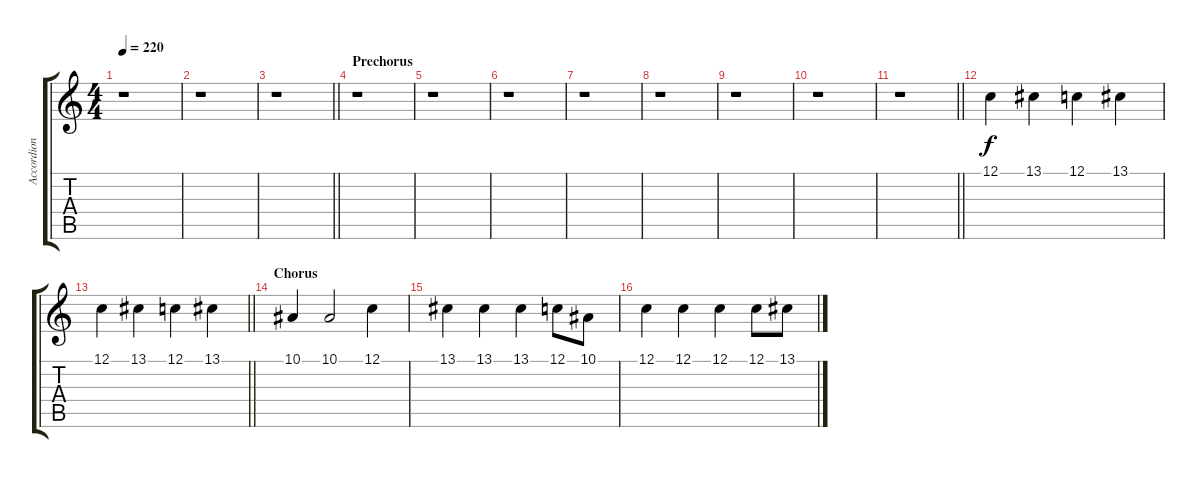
\track ("Accordion RH" "Accordion ") {instrument accordion}
\staff {score tabs}
\tuning (C4 G3 Eb3 Bb2 F2 C2) {hide}
\ts (4 4)
\tempo 220
\clef g2
\ks c
r.1{dy f} |
r.1 |
\barLineRight lightlight
r.1 |
\section ("" "Prechorus")
r.1 |
r.1 |
r.1 |
r.1 |
r.1 |
r.1 |
r.1 |
\barLineRight lightlight
r.1 |
12.1.4 13.1.4 12.1.4 13.1.4 |
\barLineRight lightlight
12.1.4 13.1.4 12.1.4 13.1.4 |
\section ("" "Chorus")
10.1.4 10.1.2 12.1.4 |
13.1.4 13.1.4 13.1.4 12.1.8 10.1.8 |
12.1.4 12.1.4 12.1.4 12.1.8 13.1.8
